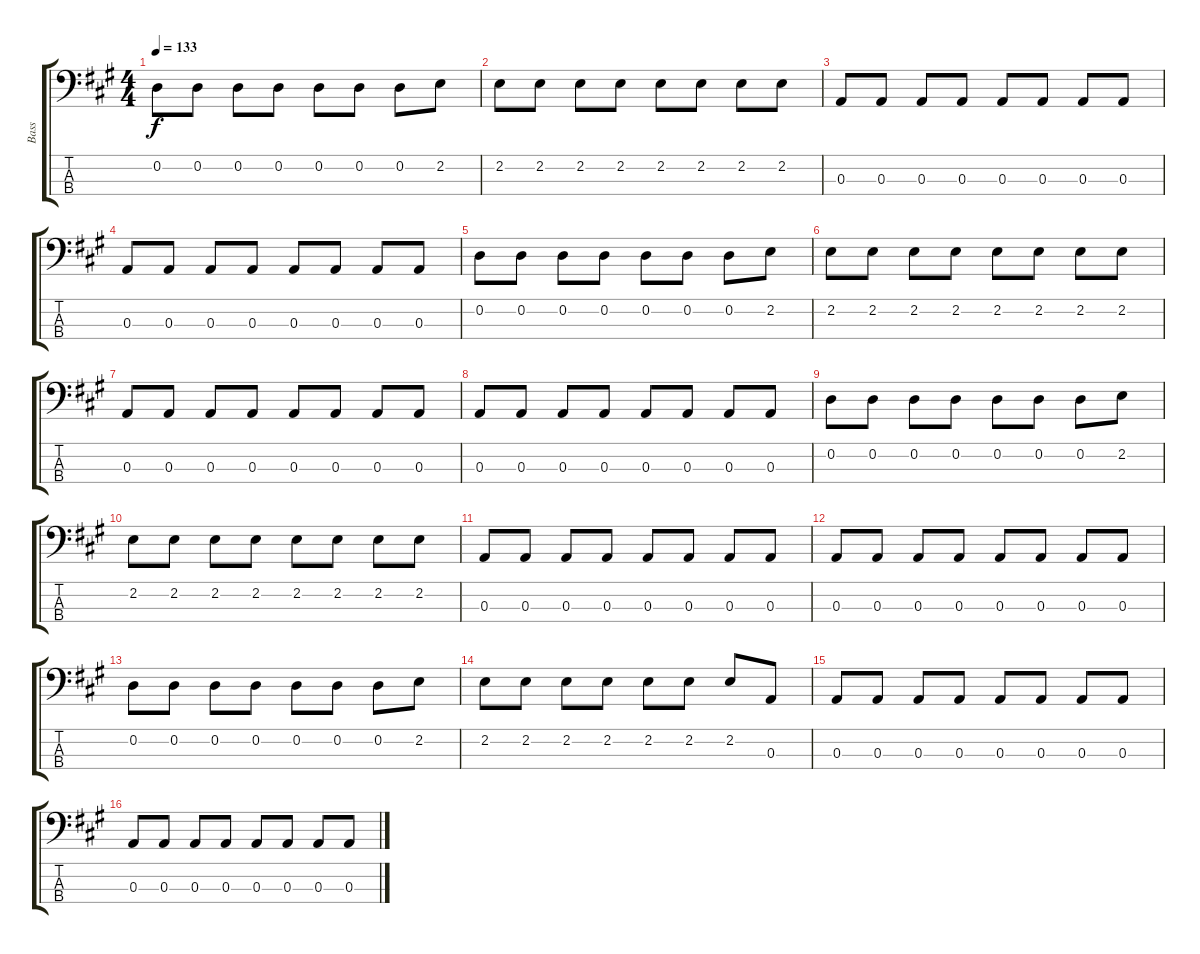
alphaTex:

\track ("Bass" "Bass") {instrument electricbassfinger}
\staff {score tabs}
\tuning (G2 D2 A1 E1) {hide}
\ts (4 4)
\tempo 133
\clef f4
\ks a
0.2.8{dy f} 0.2.8 0.2.8 0.2.8 0.2.8 0.2.8 0.2.8 2.2.8 |
2.2.8 2.2.8 2.2.8 2.2.8 2.2.8 2.2.8 2.2.8 2.2.8 |
0.3.8 0.3.8 0.3.8 0.3.8 0.3.8 0.3.8 0.3.8 0.3.8 |
0.3.8 0.3.8 0.3.8 0.3.8 0.3.8 0.3.8 0.3.8 0.3.8 |
0.2.8 0.2.8 0.2.8 0.2.8 0.2.8 0.2.8 0.2.8 2.2.8 |
2.2.8 2.2.8 2.2.8 2.2.8 2.2.8 2.2.8 2.2.8 2.2.8 |
0.3.8 0.3.8 0.3.8 0.3.8 0.3.8 0.3.8 0.3.8 0.3.8 |
0.3.8 0.3.8 0.3.8 0.3.8 0.3.8 0.3.8 0.3.8 0.3.8 |
0.2.8 0.2.8 0.2.8 0.2.8 0.2.8 0.2.8 0.2.8 2.2.8 |
2.2.8 2.2.8 2.2.8 2.2.8 2.2.8 2.2.8 2.2.8 2.2.8 |
0.3.8 0.3.8 0.3.8 0.3.8 0.3.8 0.3.8 0.3.8 0.3.8 |
0.3.8 0.3.8 0.3.8 0.3.8 0.3.8 0.3.8 0.3.8 0.3.8 |
0.2.8 0.2.8 0.2.8 0.2.8 0.2.8 0.2.8 0.2.8 2.2.8 |
2.2.8 2.2.8 2.2.8 2.2.8 2.2.8 2.2.8 2.2.8 0.3.8 |
0.3.8 0.3.8 0.3.8 0.3.8 0.3.8 0.3.8 0.3.8 0.3.8 |
0.3.8 0.3.8 0.3.8 0.3.8 0.3.8 0.3.8 0.3.8 0.3.8
